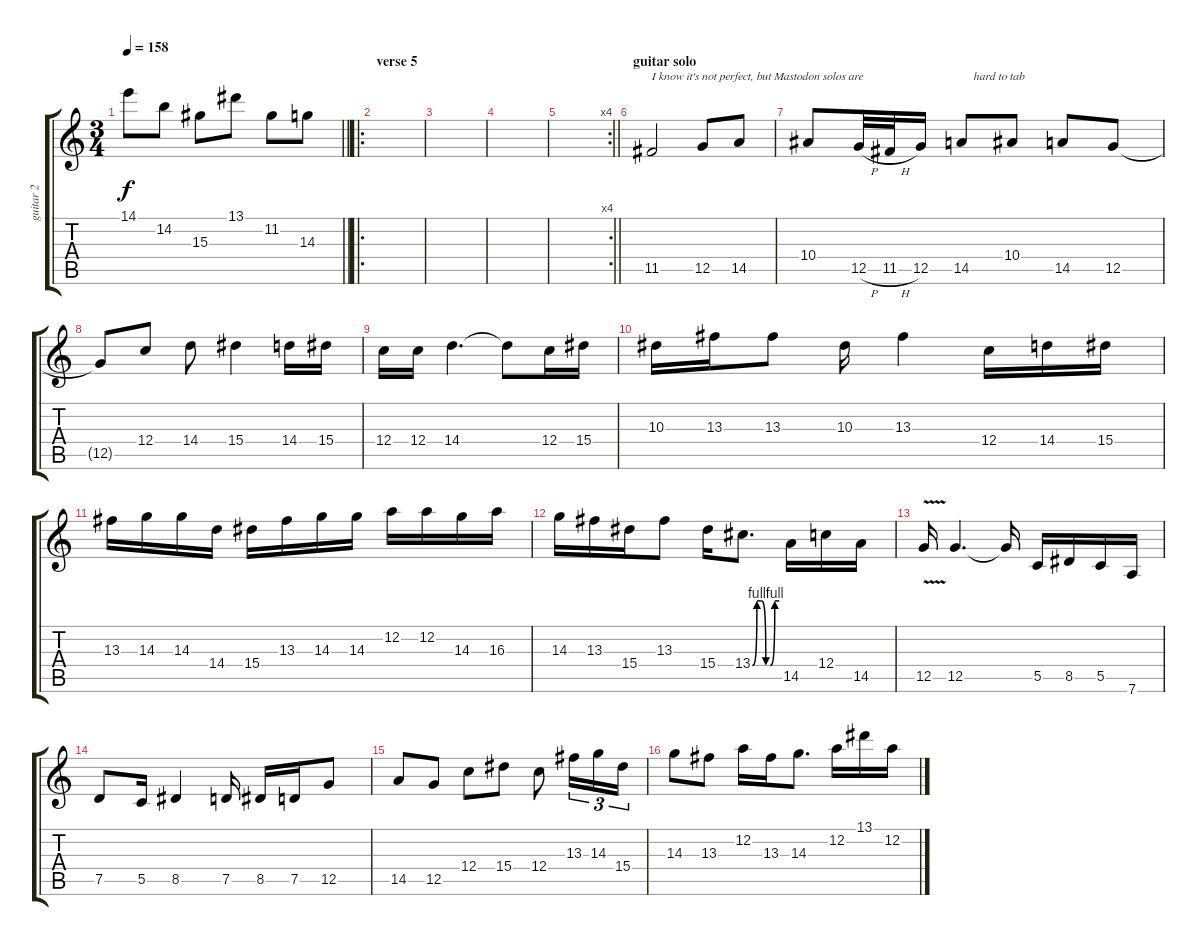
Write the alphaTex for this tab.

\track ("guitar 2" "guitar 2") {instrument distortionguitar}
\staff {score tabs}
\tuning (D4 A3 F3 C3 G2 D2) {hide}
\ts (3 4)
\tempo 158
\clef g2
\barLineRight lightlight
\ks c
14.1.8{dy f} 14.2.8 15.3.8 13.1.8 11.2.8 14.3.8 |
\ro
\section ("" "verse 5")
|
|
|
\rc 4
\barLineRight lightlight
|
\section ("" "guitar solo")
11.5.2{txt "I know it's not perfect, but Mastodon solos are" volume 16} 12.5.8 14.5.8 |
10.4.8 12.5{h}.32 11.5{h}.32 12.5.16 14.5.8{txt "    hard to tab"} 10.4.8 14.5.8 12.5.8 |
12.5{t}.8 12.4.8 14.4.8 15.4.4 14.4.16 15.4.16 |
12.4.16 12.4.16 14.4.4{d} 14.4{t}.8 12.4.16 15.4.16 |
10.3.16 13.3.16 13.3.8 10.3.16 13.3.4 12.4.16 14.4.16 15.4.16 |
13.3.16 14.3.16 14.3.16 14.4.16 15.4.16 13.3.16 14.3.16 14.3.16 12.2.16 12.2.16 14.3.16 16.3.16 |
14.3.16 13.3.16 15.4.16 13.3.8 15.4.16 13.4{be (custom 0 0 10 4 20 4 30 0 40 0 50 4 60 4)}.8{d} 14.5.16 12.4.16 14.5.16 |
12.5{v}.16 12.5.4{d} 12.5{t}.16 5.5.16 8.5.16 5.5.16 7.6.16 |
7.5.8 5.5.16 8.5.4 7.5.16 8.5.16 7.5.16 12.5.8 |
14.5.8 12.5.8 12.4.8 15.4.8 12.4.8 13.3.16{tu (3 2)} 14.3.16{tu (3 2)} 15.4.16{tu (3 2)} |
14.3.8 13.3.8 12.2.16 13.3.16 14.3.8{d} 12.2.16 13.1.16 12.2.16
